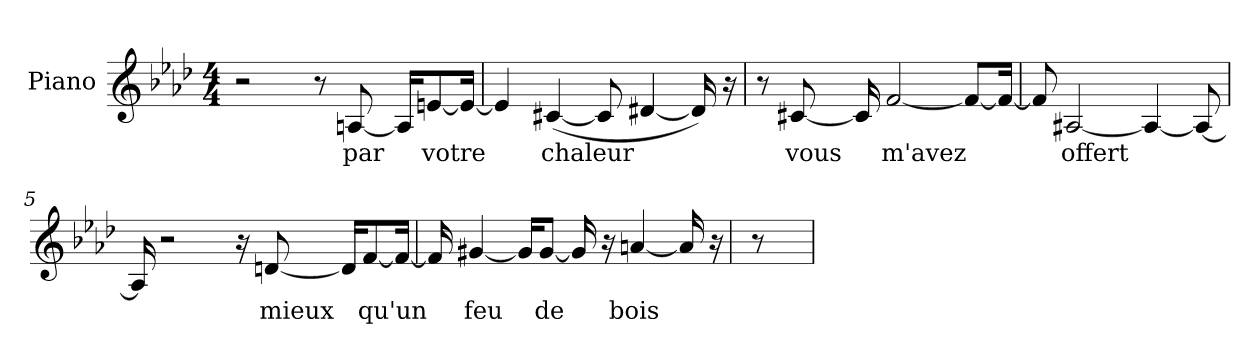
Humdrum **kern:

**kern	**text
*part1	*part1
*staff1	*staff1
*I"Piano	*
*I'Pno	*
*clefG2	*
*k[b-e-a-d-]	*
*f:	*
*M4/4	*
*MM139	*
=1	=1
2r	.
8r	.
[8A	par
16A/KL]	.
[8e/	votre
16e/Jk_	.
=2	=2
4e]	.
([4c#	chaleur
8c#]	.
[4d#	.
16d#])	.
16r	.
=3	=3
8r	.
[8c#	vous
16c#]	.
[2f	m'avez
8f/L_	.
16f/Jk_	.
=4	=4
8f]	.
[2A#	offert
4A#_	.
8A#_	.
=5	=5
16A#]	.
2r	.
16r	.
[8d	mieux
16d/KL]	.
[8f/	qu'un
16f/Jk_	.
=6	=6
16f]	.
[4g#	feu
16g#/KL]	.
[8g#/J	de
16g#]	.
16r	.
[4a	bois
16a]	.
16r	.
=7	=7
8r	.
=	=
*-	*-
